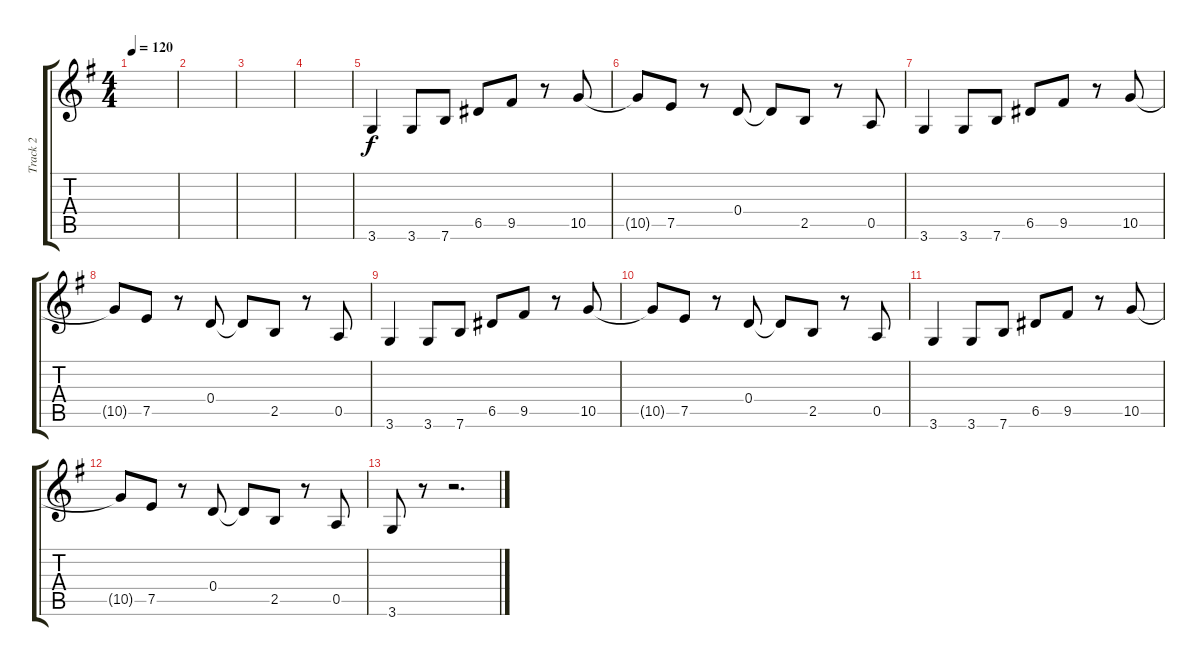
\track ("Track 2" "Track 2") {instrument acousticguitarsteel}
\staff {score tabs}
\tuning (E4 B3 G3 D3 A2 E2) {hide}
\ts (4 4)
\tempo 120
\clef g2
\ks g
|
|
|
|
3.6.4 3.6.8 7.6.8 6.5.8 9.5.8 r.8 10.5.8 |
10.5{t}.8 7.5.8 r.8 0.4.8 0.4{t}.8 2.5.8 r.8 0.5.8 |
3.6.4 3.6.8 7.6.8 6.5.8 9.5.8 r.8 10.5.8 |
10.5{t}.8 7.5.8 r.8 0.4.8 0.4{t}.8 2.5.8 r.8 0.5.8 |
3.6.4 3.6.8 7.6.8 6.5.8 9.5.8 r.8 10.5.8 |
10.5{t}.8 7.5.8 r.8 0.4.8 0.4{t}.8 2.5.8 r.8 0.5.8 |
3.6.4 3.6.8 7.6.8 6.5.8 9.5.8 r.8 10.5.8 |
10.5{t}.8 7.5.8 r.8 0.4.8 0.4{t}.8 2.5.8 r.8 0.5.8 |
3.6.8 r.8 r.2{d}
